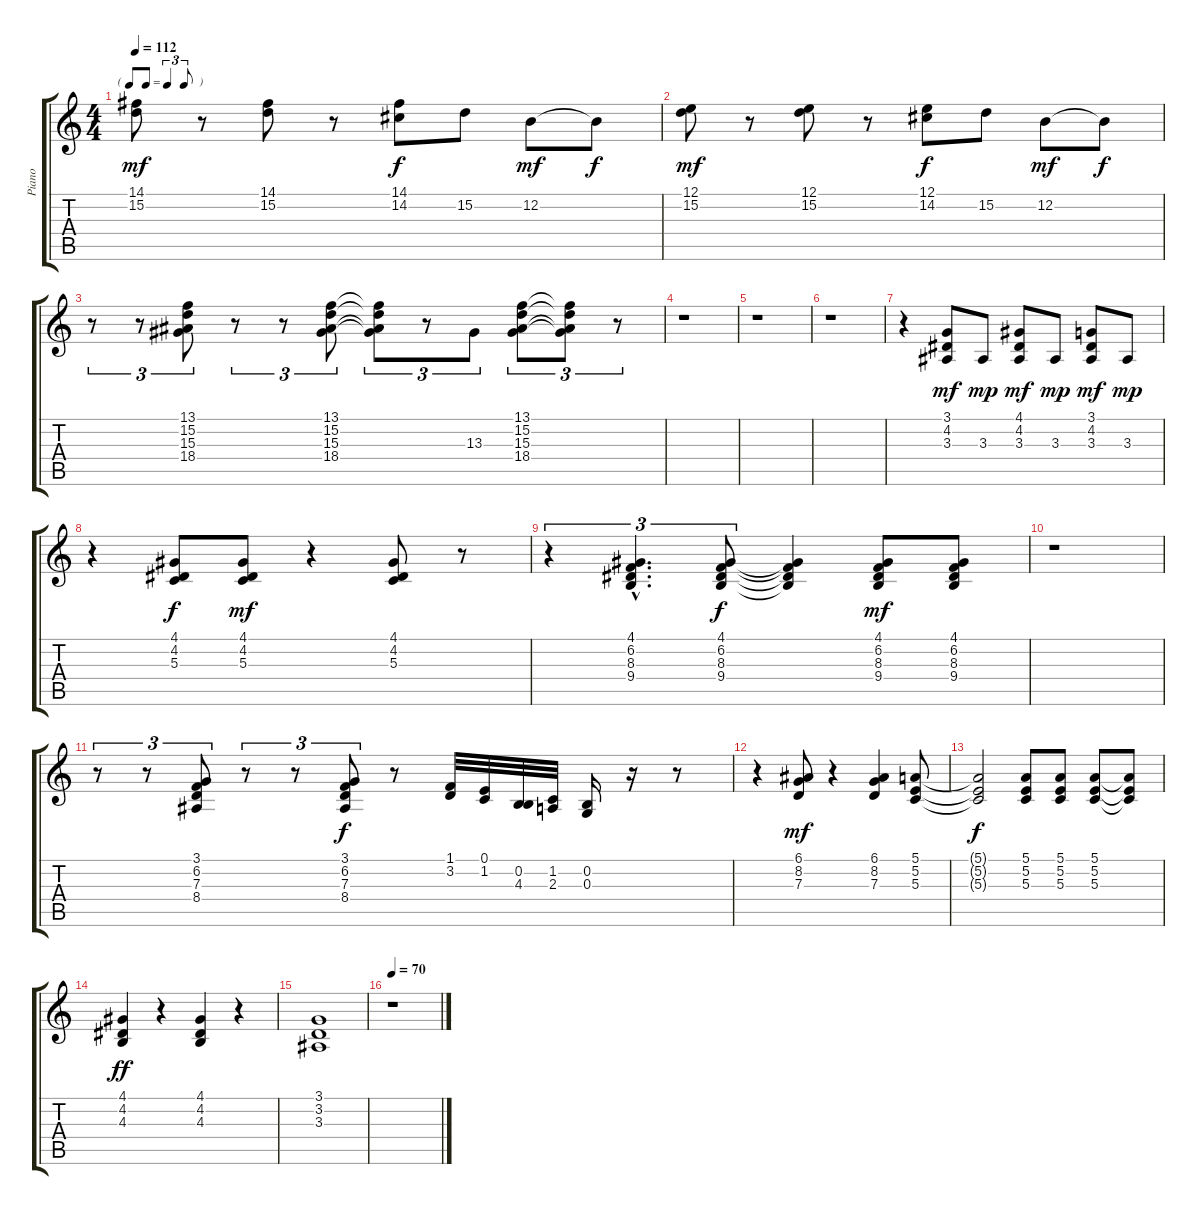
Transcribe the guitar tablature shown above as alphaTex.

\track ("Piano" "Piano") {instrument acousticgrandpiano}
\staff {score tabs}
\tuning (E4 B3 G3 D3 A2 E2) {hide}
\ts (4 4)
\tf triplet8th
\tempo 112
\clef g2
\ks c
(14.1 15.2).8{dy mf} r.8 (14.1 15.2).8 r.8 (14.1 14.2).8{dy f} 15.2.8 12.2.8{dy mf} 12.2{t}.8{dy f} |
(12.1 15.2).8{dy mf} r.8 (12.1 15.2).8 r.8 (12.1 14.2).8{dy f} 15.2.8 12.2.8{dy mf} 12.2{t}.8{dy f} |
r.8{tu (3 2)} r.8{tu (3 2)} (13.1 15.2 15.3 18.4).8{tu (3 2)} r.8{tu (3 2)} r.8{tu (3 2)} (13.1 15.2 15.3 18.4).8{tu (3 2)} (13.1{t} 15.2{t} 15.3{t} 18.4{t}).8{tu (3 2)} r.8{tu (3 2)} 13.3.8{tu (3 2)} (13.1 15.2 15.3 18.4).8{tu (3 2)} (13.1{t} 15.2{t} 15.3{t} 18.4{t}).8{tu (3 2)} r.8{tu (3 2)} |
r.1 |
r.1 |
r.1 |
r.4 (3.1 4.2 3.3).8{dy mf} 3.3.8{dy mp} (4.1 4.2 3.3).8{dy mf} 3.3.8{dy mp} (3.1 4.2 3.3).8{dy mf} 3.3.8{dy mp} |
r.4 (4.1 4.2 5.3).8{dy f} (4.1 4.2 5.3).8{dy mf} r.4 (4.1 4.2 5.3).8 r.8 |
r.4{tu (3 2)} (4.1{hac} 6.2{hac} 8.3{hac} 9.4{hac}).4{d tu (3 2)} (4.1 6.2 8.3 9.4).8{tu (3 2) dy f} (4.1{t} 6.2{t} 8.3{t} 9.4{t}).4 (4.1 6.2 8.3 9.4).8{dy mf} (4.1 6.2 8.3 9.4).8 |
r.1 |
r.8{tu (3 2)} r.8{tu (3 2)} (3.1 6.2 7.3 8.4).8{tu (3 2)} r.8{tu (3 2)} r.8{tu (3 2)} (3.1 6.2 7.3 8.4).8{tu (3 2) dy f} r.8 (1.1 3.2).32 (0.1 1.2).32 (0.2 4.3).32 (1.2 2.3).32 (0.2 0.3).16 r.16 r.8 |
r.4 (6.1 8.2 7.3).8{dy mf} r.4 (6.1 8.2 7.3).4 (5.1 5.2 5.3).8 |
(5.1{t} 5.2{t} 5.3{t}).2{dy f} (5.1 5.2 5.3).8 (5.1 5.2 5.3).8 (5.1 5.2 5.3).8 (5.1{t} 5.2{t} 5.3{t}).8 |
(4.1 4.2 4.3).4{dy ff} r.4 (4.1 4.2 4.3).4 r.4 |
(3.1 3.2 3.3).1 |
\tempo 70
r.1
